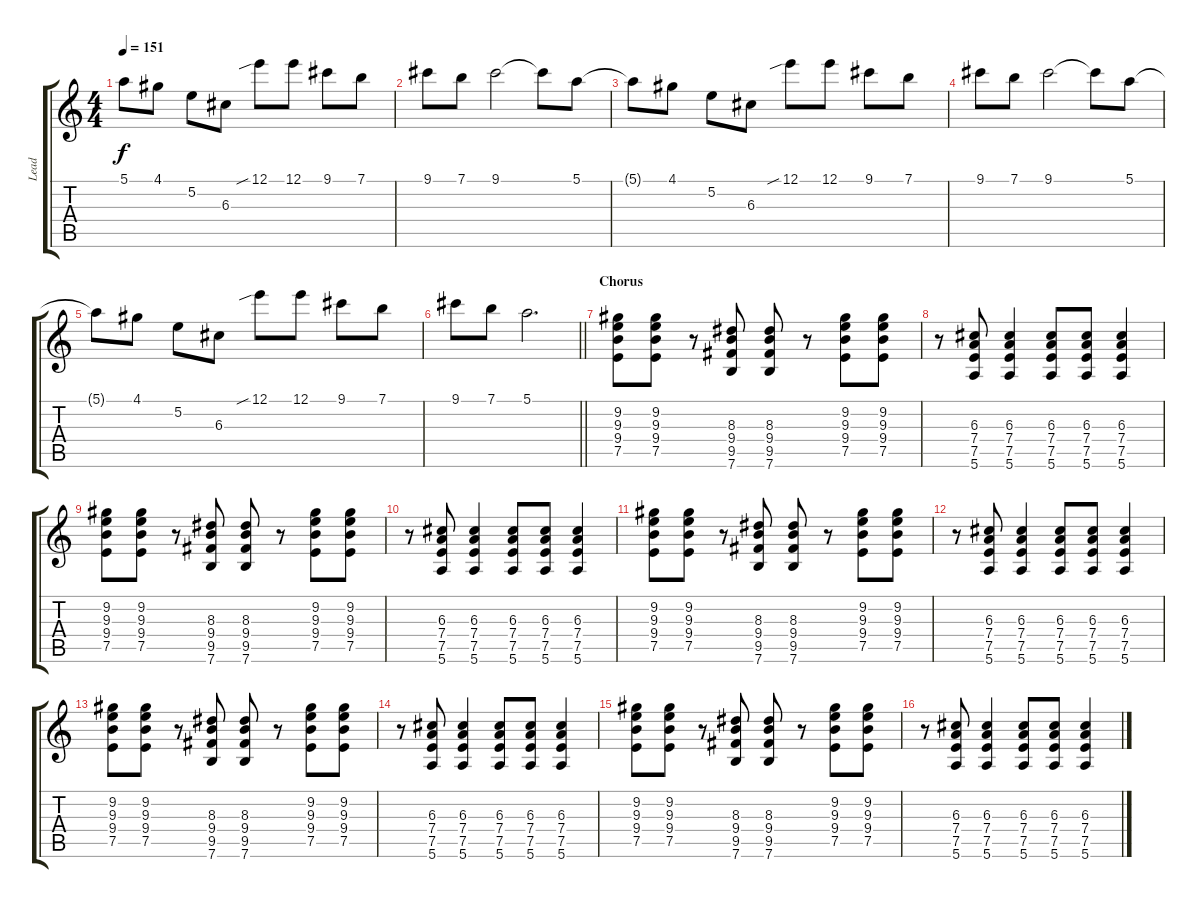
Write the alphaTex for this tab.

\track ("Lead" "Lead") {instrument distortionguitar}
\staff {score tabs}
\tuning (E4 B3 G3 D3 A2 E2) {hide}
\ts (4 4)
\tempo 151
\clef g2
\ks c
5.1{t}.8{dy f} 4.1.8 5.2.8 6.3.8 12.1{sib}.8 12.1.8 9.1.8 7.1.8 |
9.1.8 7.1.8 9.1.2 9.1{t}.8 5.1.8 |
5.1{t}.8 4.1.8 5.2.8 6.3.8 12.1{sib}.8 12.1.8 9.1.8 7.1.8 |
9.1.8 7.1.8 9.1.2 9.1{t}.8 5.1.8 |
5.1{t}.8 4.1.8 5.2.8 6.3.8 12.1{sib}.8 12.1.8 9.1.8 7.1.8 |
\barLineRight lightlight
9.1.8 7.1.8 5.1.2{d} |
\section ("" "Chorus")
(9.2 9.3 9.4 7.5).8 (9.2 9.3 9.4 7.5).8 r.8 (8.3 9.4 9.5 7.6).8 (8.3 9.4 9.5 7.6).8 r.8 (9.2 9.3 9.4 7.5).8 (9.2 9.3 9.4 7.5).8 |
r.8 (6.3 7.4 7.5 5.6).8 (6.3 7.4 7.5 5.6).4 (6.3 7.4 7.5 5.6).8 (6.3 7.4 7.5 5.6).8 (6.3 7.4 7.5 5.6).4 |
(9.2 9.3 9.4 7.5).8 (9.2 9.3 9.4 7.5).8 r.8 (8.3 9.4 9.5 7.6).8 (8.3 9.4 9.5 7.6).8 r.8 (9.2 9.3 9.4 7.5).8 (9.2 9.3 9.4 7.5).8 |
r.8 (6.3 7.4 7.5 5.6).8 (6.3 7.4 7.5 5.6).4 (6.3 7.4 7.5 5.6).8 (6.3 7.4 7.5 5.6).8 (6.3 7.4 7.5 5.6).4 |
(9.2 9.3 9.4 7.5).8 (9.2 9.3 9.4 7.5).8 r.8 (8.3 9.4 9.5 7.6).8 (8.3 9.4 9.5 7.6).8 r.8 (9.2 9.3 9.4 7.5).8 (9.2 9.3 9.4 7.5).8 |
r.8 (6.3 7.4 7.5 5.6).8 (6.3 7.4 7.5 5.6).4 (6.3 7.4 7.5 5.6).8 (6.3 7.4 7.5 5.6).8 (6.3 7.4 7.5 5.6).4 |
(9.2 9.3 9.4 7.5).8 (9.2 9.3 9.4 7.5).8 r.8 (8.3 9.4 9.5 7.6).8 (8.3 9.4 9.5 7.6).8 r.8 (9.2 9.3 9.4 7.5).8 (9.2 9.3 9.4 7.5).8 |
r.8 (6.3 7.4 7.5 5.6).8 (6.3 7.4 7.5 5.6).4 (6.3 7.4 7.5 5.6).8 (6.3 7.4 7.5 5.6).8 (6.3 7.4 7.5 5.6).4 |
(9.2 9.3 9.4 7.5).8 (9.2 9.3 9.4 7.5).8 r.8 (8.3 9.4 9.5 7.6).8 (8.3 9.4 9.5 7.6).8 r.8 (9.2 9.3 9.4 7.5).8 (9.2 9.3 9.4 7.5).8 |
r.8 (6.3 7.4 7.5 5.6).8 (6.3 7.4 7.5 5.6).4 (6.3 7.4 7.5 5.6).8 (6.3 7.4 7.5 5.6).8 (6.3 7.4 7.5 5.6).4
